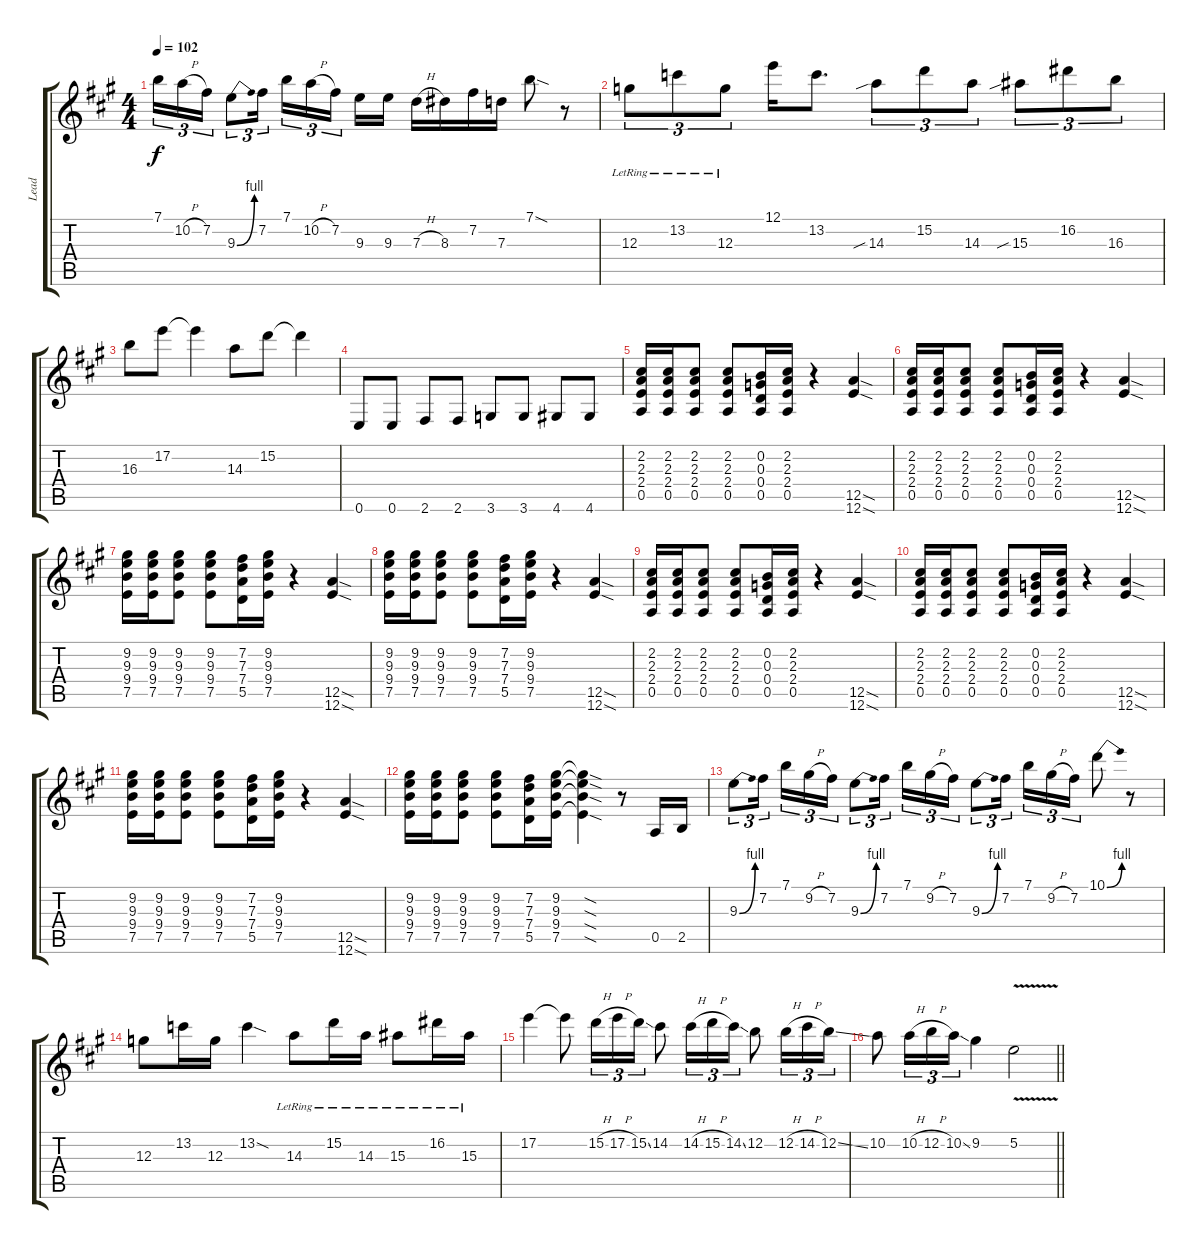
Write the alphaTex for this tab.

\track ("Lead" "Lead") {instrument overdrivenguitar}
\staff {score tabs}
\tuning (E4 B3 G3 D3 A2 E2) {hide}
\ts (4 4)
\tempo 102
\clef g2
\ks a
7.1.16{tu (3 2) dy f} 10.2{h}.16{tu (3 2)} 7.2.16{tu (3 2)} 9.3{be (bend 0 0 60 4)}.8{tu (3 2)} 7.2.16{tu (3 2)} 7.1.16{tu (3 2)} 10.2{h}.16{tu (3 2)} 7.2.16{tu (3 2) beam splitsecondary} 9.3.16 9.3.16 7.3{h}.16 8.3.16 7.2.16 7.3.16 7.1{sod}.8 r.8 |
12.3{lr}.8{tu (3 2)} 13.2{lr}.8{tu (3 2)} 12.3{lr}.8{tu (3 2)} 12.1.16 13.2.8{d} 14.3{sib}.8{tu (3 2)} 15.2.8{tu (3 2)} 14.3.8{tu (3 2)} 15.3{sib}.8{tu (3 2)} 16.2.8{tu (3 2)} 16.3.8{tu (3 2)} |
16.3.8 17.2.8 17.2{t}.4 14.3.8 15.2.8 15.2{t}.4 |
0.6.8 0.6.8 2.6.8 2.6.8 3.6.8 3.6.8 4.6.8 4.6.8 |
(2.2 2.3 2.4 0.5).16 (2.2 2.3 2.4 0.5).16 (2.2 2.3 2.4 0.5).8 (2.2 2.3 2.4 0.5).8 (0.2 0.3 0.4 0.5).16 (2.2 2.3 2.4 0.5).16 r.4 (12.5{sod} 12.6{sod}).4 |
(2.2 2.3 2.4 0.5).16 (2.2 2.3 2.4 0.5).16 (2.2 2.3 2.4 0.5).8 (2.2 2.3 2.4 0.5).8 (0.2 0.3 0.4 0.5).16 (2.2 2.3 2.4 0.5).16 r.4 (12.5{sod} 12.6{sod}).4 |
(9.2 9.3 9.4 7.5).16 (9.2 9.3 9.4 7.5).16 (9.2 9.3 9.4 7.5).8 (9.2 9.3 9.4 7.5).8 (7.2 7.3 7.4 5.5).16 (9.2 9.3 9.4 7.5).16 r.4 (12.5{sod} 12.6{sod}).4 |
(9.2 9.3 9.4 7.5).16 (9.2 9.3 9.4 7.5).16 (9.2 9.3 9.4 7.5).8 (9.2 9.3 9.4 7.5).8 (7.2 7.3 7.4 5.5).16 (9.2 9.3 9.4 7.5).16 r.4 (12.5{sod} 12.6{sod}).4 |
(2.2 2.3 2.4 0.5).16 (2.2 2.3 2.4 0.5).16 (2.2 2.3 2.4 0.5).8 (2.2 2.3 2.4 0.5).8 (0.2 0.3 0.4 0.5).16 (2.2 2.3 2.4 0.5).16 r.4 (12.5{sod} 12.6{sod}).4 |
(2.2 2.3 2.4 0.5).16 (2.2 2.3 2.4 0.5).16 (2.2 2.3 2.4 0.5).8 (2.2 2.3 2.4 0.5).8 (0.2 0.3 0.4 0.5).16 (2.2 2.3 2.4 0.5).16 r.4 (12.5{sod} 12.6{sod}).4 |
(9.2 9.3 9.4 7.5).16 (9.2 9.3 9.4 7.5).16 (9.2 9.3 9.4 7.5).8 (9.2 9.3 9.4 7.5).8 (7.2 7.3 7.4 5.5).16 (9.2 9.3 9.4 7.5).16 r.4 (12.5{sod} 12.6{sod}).4 |
(9.2 9.3 9.4 7.5).16 (9.2 9.3 9.4 7.5).16 (9.2 9.3 9.4 7.5).8 (9.2 9.3 9.4 7.5).8 (7.2 7.3 7.4 5.5).16 (9.2 9.3 9.4 7.5).16 (9.2{sod t} 9.3{sod t} 9.4{sod t} 7.5{sod t}).4 r.8 0.5.16 2.5.16 |
9.3{be (bend 0 0 60 4)}.8{tu (3 2)} 7.2.16{tu (3 2) beam splitsecondary} 7.1.16{tu (3 2)} 9.2{h}.16{tu (3 2)} 7.2.16{tu (3 2)} 9.3{be (bend 0 0 60 4)}.8{tu (3 2)} 7.2.16{tu (3 2) beam splitsecondary} 7.1.16{tu (3 2)} 9.2{h}.16{tu (3 2)} 7.2.16{tu (3 2)} 9.3{be (bend 0 0 60 4)}.8{tu (3 2)} 7.2.16{tu (3 2) beam splitsecondary} 7.1.16{tu (3 2)} 9.2{h}.16{tu (3 2)} 7.2.16{tu (3 2)} 10.1{be (bend 0 0 60 4)}.8 r.8 |
12.3.8 13.2.16 12.3.16 13.2{sod}.4 14.3{lr}.8 15.2{lr}.16 14.3{lr}.16 15.3{lr}.8 16.2{lr}.16 15.3{lr}.16 |
17.2.4 17.2{t}.8 15.2{h}.16{tu (3 2)} 17.2{h}.16{tu (3 2)} 15.2{ss}.16{tu (3 2)} 14.2.8 14.2{h}.16{tu (3 2)} 15.2{h}.16{tu (3 2)} 14.2{ss}.16{tu (3 2)} 12.2.8 12.2{h}.16{tu (3 2)} 14.2{h}.16{tu (3 2)} 12.2{ss}.16{tu (3 2)} |
\barLineRight lightlight
10.2.8 10.2{h}.16{tu (3 2)} 12.2{h}.16{tu (3 2)} 10.2{ss}.16{tu (3 2)} 9.2.4 5.2{v}.2
